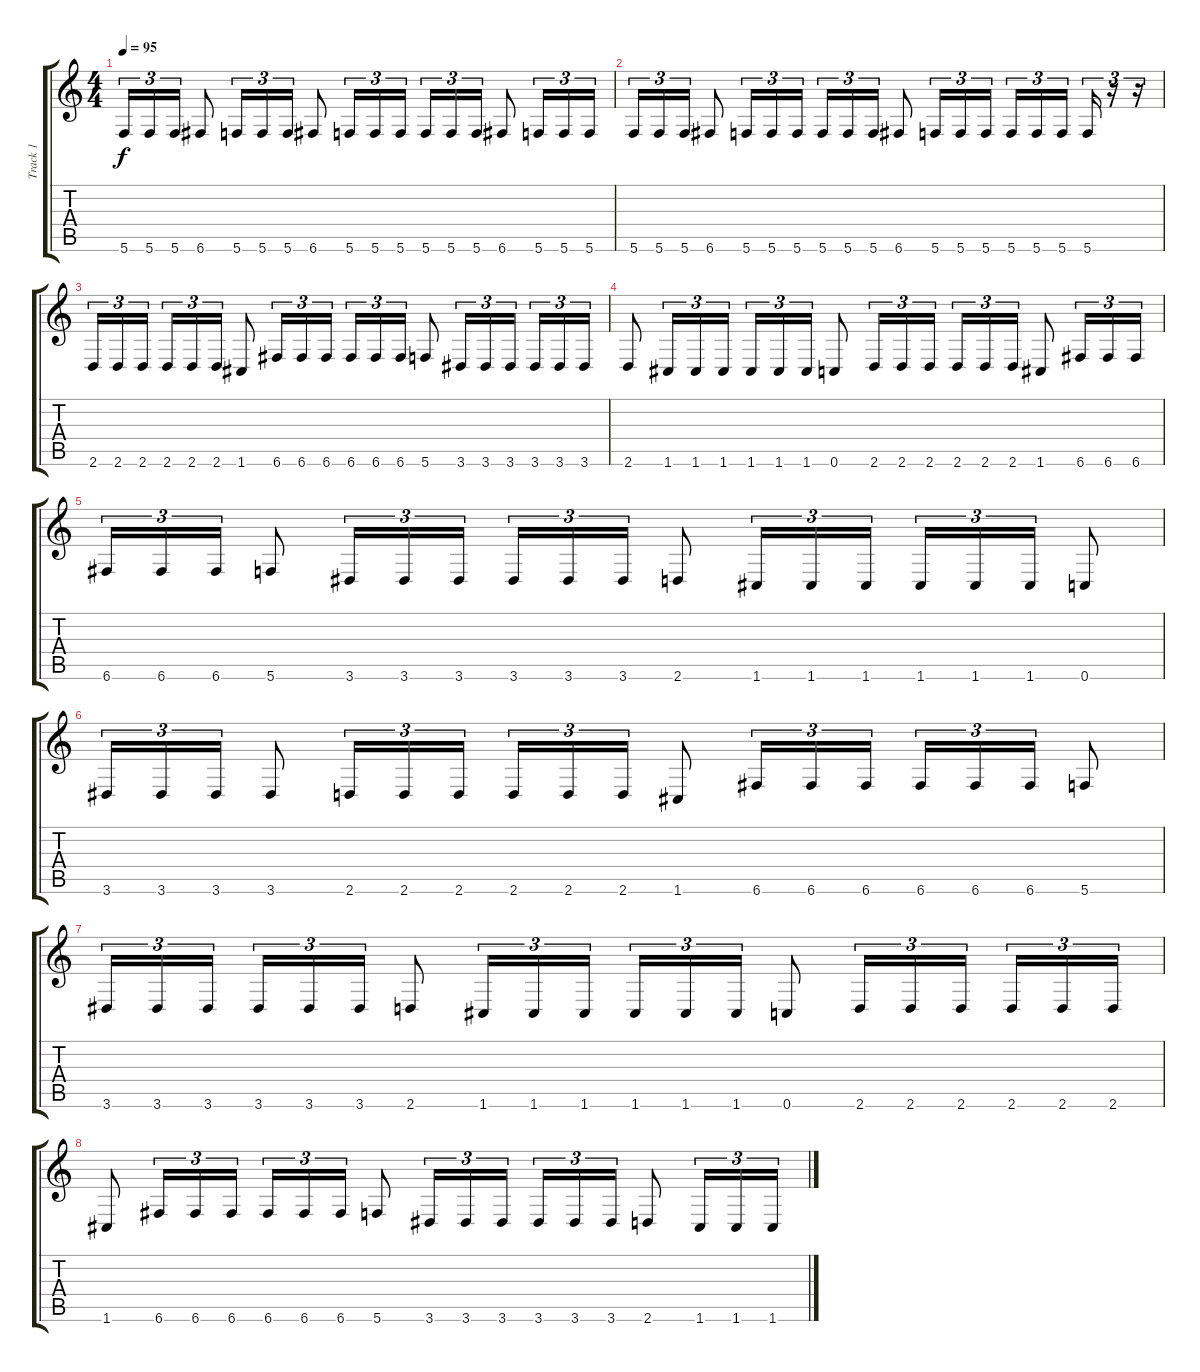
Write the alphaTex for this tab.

\track ("Track 1" "Track 1") {instrument distortionguitar}
\staff {score tabs}
\tuning (D4 A3 F3 C3 G2 C2) {hide}
\ts (4 4)
\tempo 95
\clef g2
\ks c
5.6.16{tu (3 2) dy f} 5.6.16{tu (3 2)} 5.6.16{tu (3 2)} 6.6.8 5.6.16{tu (3 2)} 5.6.16{tu (3 2)} 5.6.16{tu (3 2)} 6.6.8 5.6.16{tu (3 2)} 5.6.16{tu (3 2)} 5.6.16{tu (3 2) beam splitsecondary} 5.6.16{tu (3 2)} 5.6.16{tu (3 2)} 5.6.16{tu (3 2)} 6.6.8 5.6.16{tu (3 2)} 5.6.16{tu (3 2)} 5.6.16{tu (3 2)} |
5.6.16{tu (3 2)} 5.6.16{tu (3 2)} 5.6.16{tu (3 2)} 6.6.8 5.6.16{tu (3 2)} 5.6.16{tu (3 2)} 5.6.16{tu (3 2) beam splitsecondary} 5.6.16{tu (3 2)} 5.6.16{tu (3 2)} 5.6.16{tu (3 2)} 6.6.8 5.6.16{tu (3 2)} 5.6.16{tu (3 2)} 5.6.16{tu (3 2)} 5.6.16{tu (3 2)} 5.6.16{tu (3 2)} 5.6.16{tu (3 2) beam splitsecondary} 5.6.16{tu (3 2)} r.16{tu (3 2)} r.16{tu (3 2)} |
2.6.16{tu (3 2)} 2.6.16{tu (3 2)} 2.6.16{tu (3 2) beam splitsecondary} 2.6.16{tu (3 2)} 2.6.16{tu (3 2)} 2.6.16{tu (3 2)} 1.6.8 6.6.16{tu (3 2)} 6.6.16{tu (3 2)} 6.6.16{tu (3 2)} 6.6.16{tu (3 2)} 6.6.16{tu (3 2)} 6.6.16{tu (3 2)} 5.6.8 3.6.16{tu (3 2)} 3.6.16{tu (3 2)} 3.6.16{tu (3 2) beam splitsecondary} 3.6.16{tu (3 2)} 3.6.16{tu (3 2)} 3.6.16{tu (3 2)} |
2.6.8 1.6.16{tu (3 2)} 1.6.16{tu (3 2)} 1.6.16{tu (3 2)} 1.6.16{tu (3 2)} 1.6.16{tu (3 2)} 1.6.16{tu (3 2)} 0.6.8 2.6.16{tu (3 2)} 2.6.16{tu (3 2)} 2.6.16{tu (3 2) beam splitsecondary} 2.6.16{tu (3 2)} 2.6.16{tu (3 2)} 2.6.16{tu (3 2)} 1.6.8 6.6.16{tu (3 2)} 6.6.16{tu (3 2)} 6.6.16{tu (3 2)} |
6.6.16{tu (3 2)} 6.6.16{tu (3 2)} 6.6.16{tu (3 2)} 5.6.8 3.6.16{tu (3 2)} 3.6.16{tu (3 2)} 3.6.16{tu (3 2) beam splitsecondary} 3.6.16{tu (3 2)} 3.6.16{tu (3 2)} 3.6.16{tu (3 2)} 2.6.8 1.6.16{tu (3 2)} 1.6.16{tu (3 2)} 1.6.16{tu (3 2)} 1.6.16{tu (3 2)} 1.6.16{tu (3 2)} 1.6.16{tu (3 2)} 0.6.8 |
3.6.16{tu (3 2)} 3.6.16{tu (3 2)} 3.6.16{tu (3 2)} 3.6.8 2.6.16{tu (3 2)} 2.6.16{tu (3 2)} 2.6.16{tu (3 2) beam splitsecondary} 2.6.16{tu (3 2)} 2.6.16{tu (3 2)} 2.6.16{tu (3 2)} 1.6.8 6.6.16{tu (3 2)} 6.6.16{tu (3 2)} 6.6.16{tu (3 2)} 6.6.16{tu (3 2)} 6.6.16{tu (3 2)} 6.6.16{tu (3 2)} 5.6.8 |
3.6.16{tu (3 2)} 3.6.16{tu (3 2)} 3.6.16{tu (3 2) beam splitsecondary} 3.6.16{tu (3 2)} 3.6.16{tu (3 2)} 3.6.16{tu (3 2)} 2.6.8 1.6.16{tu (3 2)} 1.6.16{tu (3 2)} 1.6.16{tu (3 2)} 1.6.16{tu (3 2)} 1.6.16{tu (3 2)} 1.6.16{tu (3 2)} 0.6.8 2.6.16{tu (3 2)} 2.6.16{tu (3 2)} 2.6.16{tu (3 2) beam splitsecondary} 2.6.16{tu (3 2)} 2.6.16{tu (3 2)} 2.6.16{tu (3 2)} |
1.6.8 6.6.16{tu (3 2)} 6.6.16{tu (3 2)} 6.6.16{tu (3 2)} 6.6.16{tu (3 2)} 6.6.16{tu (3 2)} 6.6.16{tu (3 2)} 5.6.8 3.6.16{tu (3 2)} 3.6.16{tu (3 2)} 3.6.16{tu (3 2) beam splitsecondary} 3.6.16{tu (3 2)} 3.6.16{tu (3 2)} 3.6.16{tu (3 2)} 2.6.8 1.6.16{tu (3 2)} 1.6.16{tu (3 2)} 1.6.16{tu (3 2)}
